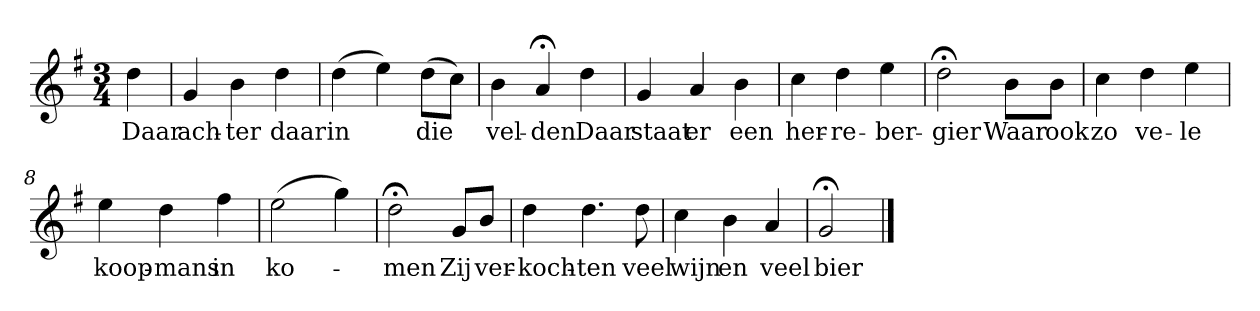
**kern	**text
*part1	*part1
*staff1	*staff1
*k[f#]	*
*G:	*
*M3/4	*
*MM138	*
=	=
4dd	Daar
=1	=1
4g	ach-
4b	-ter
4dd	daar
=2	=2
(4dd	in
4ee)	.
(8ddL	die
8ccJ)	.
=3	=3
4b	vel-
4a;<	-den
4dd	Daar
=4	=4
4g	staat
4a	er
4b	een
=5	=5
4cc	her-
4dd	-re-
4ee	-ber-
=6	=6
2dd;<	-gier
8bL	Waar
8bJ	ook
=7	=7
4cc	zo
4dd	ve-
4ee	-le
=8	=8
4ee	koop-
4dd	-mans
4ff#	in
=9	=9
(2ee	ko-
4gg)	.
=10	=10
2dd;<	-men
8gL	Zij
8bJ	ver-
=11	=11
4dd	-koch-
4.dd	-ten
8dd	veel
=12	=12
4cc	wijn
4b	en
4a	veel
=13	=13
2g;<	bier
==	==
*-	*-
